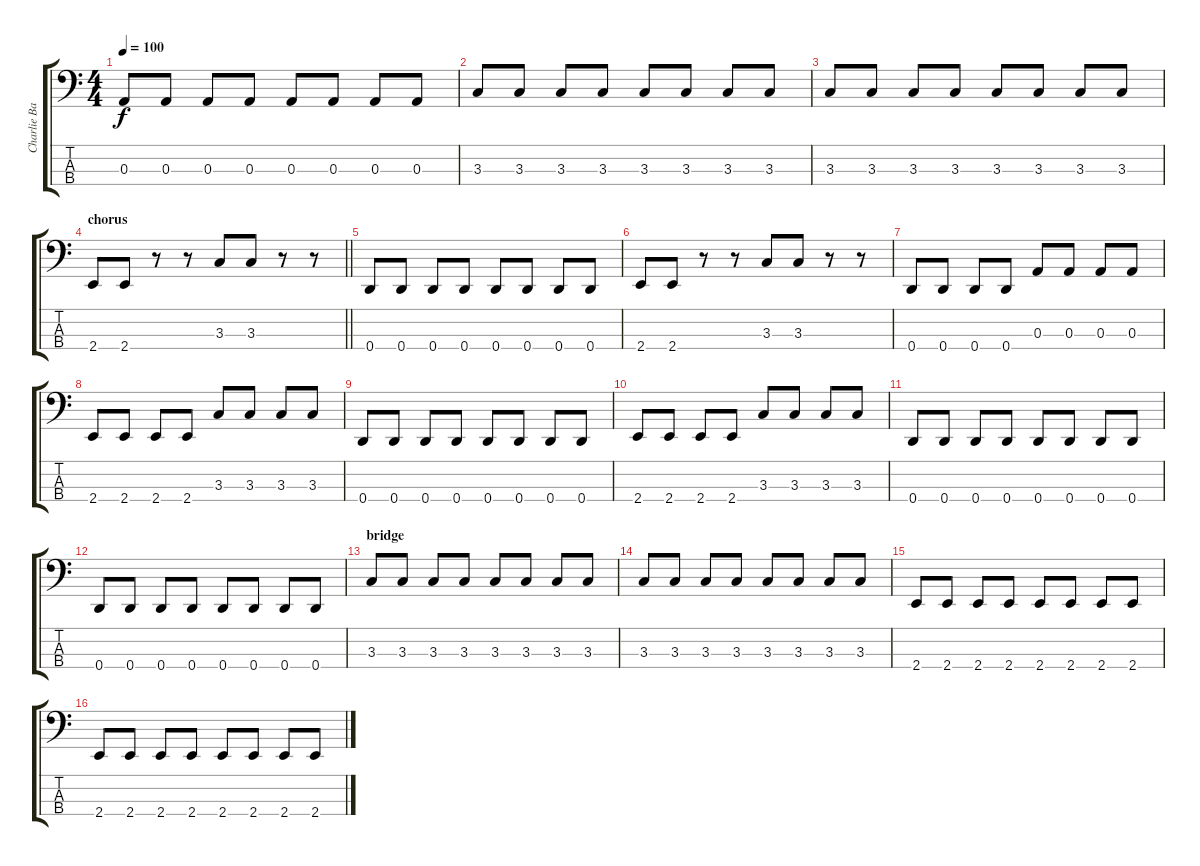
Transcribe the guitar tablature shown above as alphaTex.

\track ("Charlie Bass" "Charlie Ba") {instrument electricbassfinger}
\staff {score tabs}
\tuning (G2 D2 A1 D1) {hide}
\ts (4 4)
\tempo 100
\clef f4
\ks c
0.3.8{dy f} 0.3.8 0.3.8 0.3.8 0.3.8 0.3.8 0.3.8 0.3.8 |
3.3.8 3.3.8 3.3.8 3.3.8 3.3.8 3.3.8 3.3.8 3.3.8 |
3.3.8 3.3.8 3.3.8 3.3.8 3.3.8 3.3.8 3.3.8 3.3.8 |
\section ("" "chorus")
\barLineRight lightlight
2.4.8 2.4.8 r.8 r.8 3.3.8 3.3.8 r.8 r.8 |
0.4.8 0.4.8 0.4.8 0.4.8 0.4.8 0.4.8 0.4.8 0.4.8 |
2.4.8 2.4.8 r.8 r.8 3.3.8 3.3.8 r.8 r.8 |
0.4.8 0.4.8 0.4.8 0.4.8 0.3.8 0.3.8 0.3.8 0.3.8 |
2.4.8 2.4.8 2.4.8 2.4.8 3.3.8 3.3.8 3.3.8 3.3.8 |
0.4.8 0.4.8 0.4.8 0.4.8 0.4.8 0.4.8 0.4.8 0.4.8 |
2.4.8 2.4.8 2.4.8 2.4.8 3.3.8 3.3.8 3.3.8 3.3.8 |
0.4.8 0.4.8 0.4.8 0.4.8 0.4.8 0.4.8 0.4.8 0.4.8 |
0.4.8 0.4.8 0.4.8 0.4.8 0.4.8 0.4.8 0.4.8 0.4.8 |
\section ("" "bridge")
3.3.8 3.3.8 3.3.8 3.3.8 3.3.8 3.3.8 3.3.8 3.3.8 |
3.3.8 3.3.8 3.3.8 3.3.8 3.3.8 3.3.8 3.3.8 3.3.8 |
2.4.8 2.4.8 2.4.8 2.4.8 2.4.8 2.4.8 2.4.8 2.4.8 |
2.4.8 2.4.8 2.4.8 2.4.8 2.4.8 2.4.8 2.4.8 2.4.8
